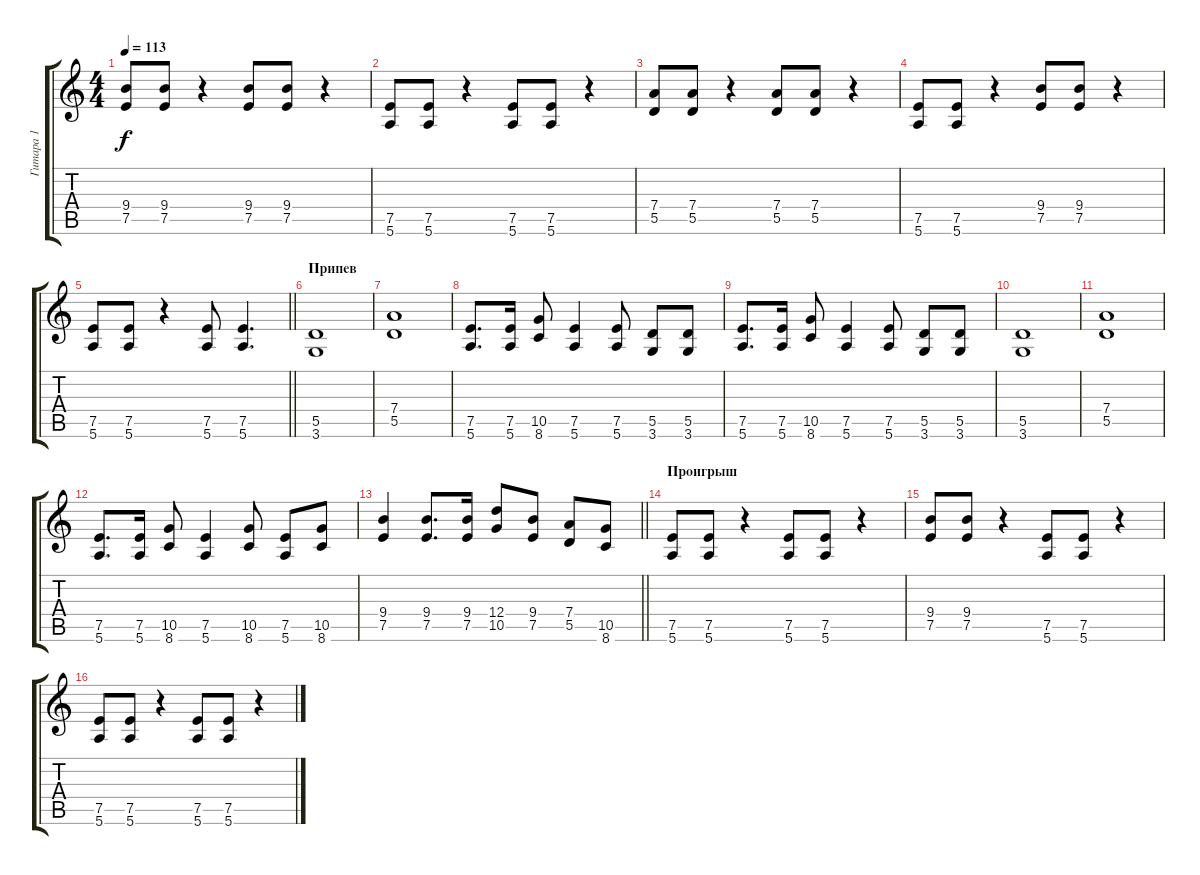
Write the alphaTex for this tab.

\track ("Гитара 1" "Гитара 1") {instrument distortionguitar}
\staff {score tabs}
\tuning (E4 B3 G3 D3 A2 E2) {hide}
\ts (4 4)
\tempo 113
\clef g2
\ks c
(9.4 7.5).8{dy f} (9.4 7.5).8 r.4 (9.4 7.5).8 (9.4 7.5).8 r.4 |
(7.5 5.6).8 (7.5 5.6).8 r.4 (7.5 5.6).8 (7.5 5.6).8 r.4 |
(7.4 5.5).8 (7.4 5.5).8 r.4 (7.4 5.5).8 (7.4 5.5).8 r.4 |
(7.5 5.6).8 (7.5 5.6).8 r.4 (9.4 7.5).8 (9.4 7.5).8 r.4 |
\barLineRight lightlight
(7.5 5.6).8 (7.5 5.6).8 r.4 (7.5 5.6).8 (7.5 5.6).4{d} |
\section ("" "Припев")
(5.5 3.6).1 |
(7.4 5.5).1 |
(7.5 5.6).8{d} (7.5 5.6).16 (10.5 8.6).8 (7.5 5.6).4 (7.5 5.6).8 (5.5 3.6).8 (5.5 3.6).8 |
(7.5 5.6).8{d} (7.5 5.6).16 (10.5 8.6).8 (7.5 5.6).4 (7.5 5.6).8 (5.5 3.6).8 (5.5 3.6).8 |
(5.5 3.6).1 |
(7.4 5.5).1 |
(7.5 5.6).8{d} (7.5 5.6).16 (10.5 8.6).8 (7.5 5.6).4 (10.5 8.6).8 (7.5 5.6).8 (10.5 8.6).8 |
\barLineRight lightlight
(9.4 7.5).4 (9.4 7.5).8{d} (9.4 7.5).16 (12.4 10.5).8 (9.4 7.5).8 (7.4 5.5).8 (10.5 8.6).8 |
\section ("" "Проигрыш")
(7.5 5.6).8 (7.5 5.6).8 r.4 (7.5 5.6).8 (7.5 5.6).8 r.4 |
(9.4 7.5).8 (9.4 7.5).8 r.4 (7.5 5.6).8 (7.5 5.6).8 r.4 |
(7.5 5.6).8 (7.5 5.6).8 r.4 (7.5 5.6).8 (7.5 5.6).8 r.4
